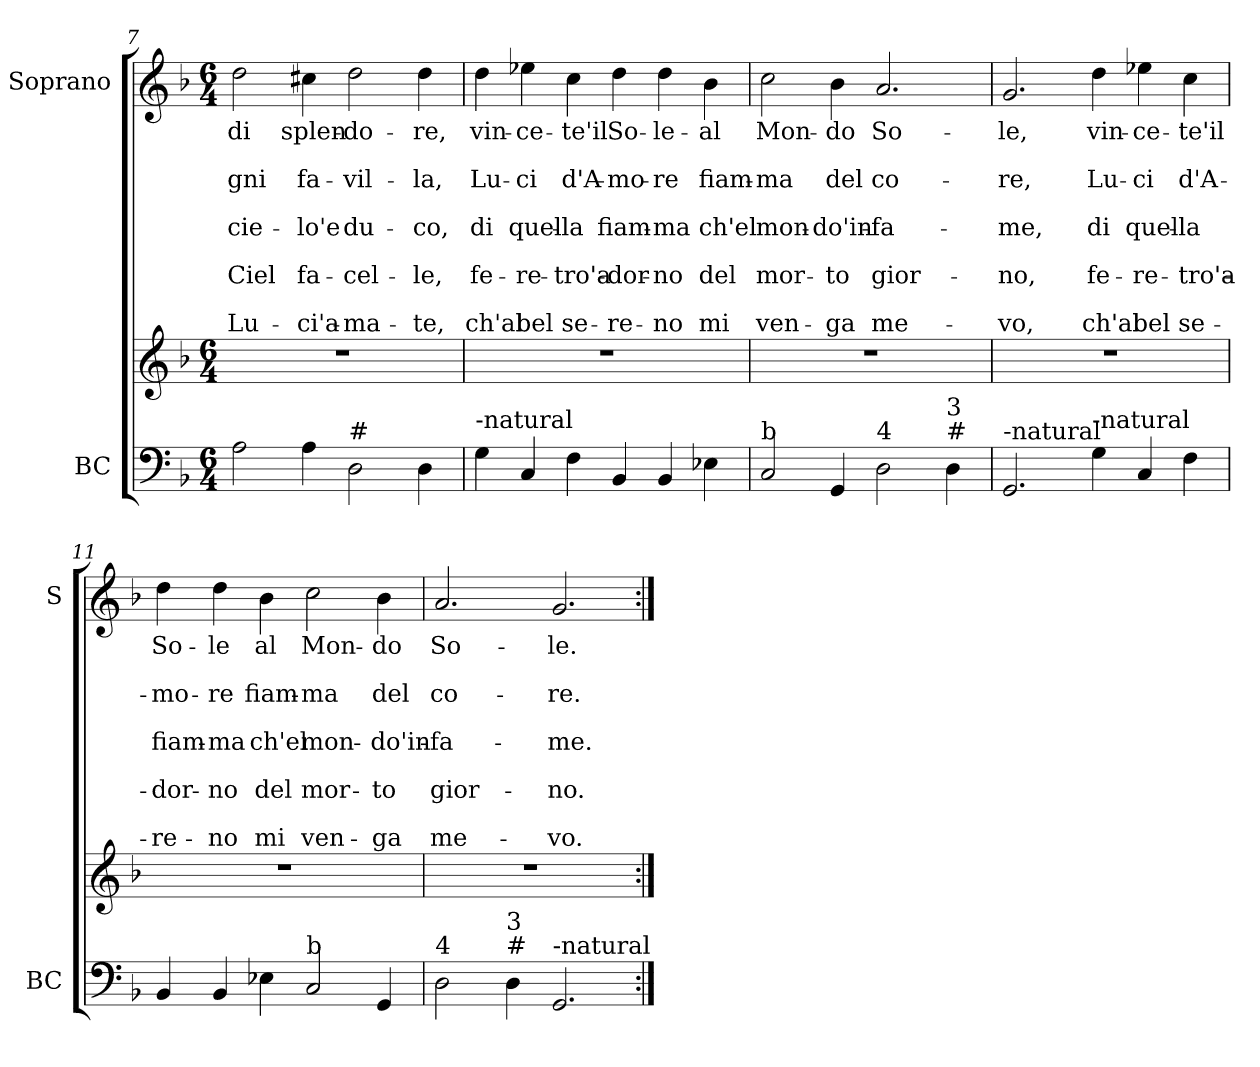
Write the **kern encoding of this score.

**kern	**kern	**kern	**text	**text	**text	**text	**text	**text	**text	**text	**text
*part2	*part2	*part1	*part1	*part1	*part1	*part1	*part1	*part1	*part1	*part1	*part1
*staff3	*staff2	*staff1	*staff1	*staff1	*staff1	*staff1	*staff1	*staff1	*staff1	*staff1	*staff1
*I"BC	*	*I"Soprano	*	*	*	*	*	*	*	*	*
*I'BC	*	*I'S	*	*	*	*	*	*	*	*	*
!!LO:PB:g=z
*clefF4	*clefG2	*clefG2	*	*	*	*	*	*	*	*	*
*k[b-]	*k[b-]	*k[b-]	*	*	*	*	*	*	*	*	*
*F:	*F:	*F:	*	*	*	*	*	*	*	*	*
*M6/4	*M6/4	*M6/4	*	*	*	*	*	*	*	*	*
=7	=7	=7	=7	=7	=7	=7	=7	=7	=7	=7	=7
!	!	!	!LO:LY:b	!	!LO:LY:b	!	!LO:LY:b	!	!LO:LY:b	!	!LO:LY:b
2A\	1.r	2dd\	di	.	-gni	.	cie-	.	Ciel	.	Lu-
!	!	!	!LO:LY:b	!	!LO:LY:b	!	!LO:LY:b	!	!LO:LY:b	!	!LO:LY:b
4A\	.	4cc#X\	splen-	.	fa-	.	-lo'e	.	fa-	.	-ci'a-
!LO:TX:a:t=#	!	!	!	!	!	!	!	!	!	!	!
!	!	!	!LO:LY:b	!	!LO:LY:b	!	!LO:LY:b	!	!LO:LY:b	!	!LO:LY:b
2D\	.	2dd\	-do-	.	-vil-	.	du-	.	-cel-	.	-ma-
!	!	!	!LO:LY:b	!	!LO:LY:b	!	!LO:LY:b	!	!LO:LY:b	!	!LO:LY:b
4D\	.	4dd\	-re,	.	-la,	.	-co,	.	-le,	.	-te,
=8	=8	=8	=8	=8	=8	=8	=8	=8	=8	=8	=8
!LO:TX:a:t=-natural	!	!	!	!	!	!	!	!	!	!	!
!	!	!	!LO:LY:b	!	!LO:LY:b	!	!LO:LY:b	!	!LO:LY:b	!	!LO:LY:b
4G\	1.r	4dd\	vin-	.	Lu-	.	di	.	fe-	.	ch'al
!	!	!	!LO:LY:b	!	!LO:LY:b	!	!LO:LY:b	!	!LO:LY:b	!	!LO:LY:b
4C/	.	4ee-X\	-ce-	.	-ci	.	quel-	.	-re-	.	bel
!	!	!	!LO:LY:b	!	!LO:LY:b	!	!LO:LY:b	!	!LO:LY:b	!	!LO:LY:b
4F\	.	4cc\	-te'il	.	d'A-	.	-la	.	-tro'a-	.	se-
!	!	!	!LO:LY:b	!	!LO:LY:b	!	!LO:LY:b	!	!LO:LY:b	!	!LO:LY:b
4BB-/	.	4dd\	So-	.	-mo-	.	fiam-	.	-dor-	.	-re-
!	!	!	!LO:LY:b	!	!LO:LY:b	!	!LO:LY:b	!	!LO:LY:b	!	!LO:LY:b
4BB-/	.	4dd\	-le-	.	-re	.	-ma	.	-no	.	-no
!	!	!	!LO:LY:b	!	!LO:LY:b	!	!LO:LY:b	!	!LO:LY:b	!	!LO:LY:b
4E-X\	.	4b-\	-al	.	fiam-	.	ch'el	.	del	.	mi
=9	=9	=9	=9	=9	=9	=9	=9	=9	=9	=9	=9
!LO:TX:a:t=b	!	!	!	!	!	!	!	!	!	!	!
!	!	!	!LO:LY:b	!	!LO:LY:b	!	!LO:LY:b	!	!LO:LY:b	!	!LO:LY:b
2C/	1.r	2cc\	Mon-	.	-ma	.	mon-	.	mor-	.	ven-
!	!	!	!LO:LY:b	!	!LO:LY:b	!	!LO:LY:b	!	!LO:LY:b	!	!LO:LY:b
4GG/	.	4b-\	-do	.	del	.	-do'in-	.	-to	.	-ga
!LO:TX:a:t=4	!	!	!	!	!	!	!	!	!	!	!
!	!	!	!LO:LY:b	!	!LO:LY:b	!	!LO:LY:b	!	!LO:LY:b	!	!LO:LY:b
2D\	.	2.a/	So-	.	co-	.	-fa-	.	gior-	.	me-
!LO:TX:a:t=#	!	!	!	!	!	!	!	!	!	!	!
!LO:TX:a:t=3	!	!	!	!	!	!	!	!	!	!	!
4D\	.	.	.	.	.	.	.	.	.	.	.
!!LO:LB:g=z
=10	=10	=10	=10	=10	=10	=10	=10	=10	=10	=10	=10
!LO:TX:a:t=-natural	!	!	!	!	!	!	!	!	!	!	!
!	!	!	!LO:LY:b	!	!LO:LY:b	!	!LO:LY:b	!	!LO:LY:b	!	!LO:LY:b
2.GG/	1.r	2.g/	-le,	.	-re,	.	-me,	.	-no,	.	-vo,
!LO:TX:a:t=-natural	!	!	!	!	!	!	!	!	!	!	!
!	!	!	!LO:LY:b	!	!LO:LY:b	!	!LO:LY:b	!	!LO:LY:b	!	!LO:LY:b
4G\	.	4dd\	vin-	.	Lu-	.	di	.	fe-	.	ch'al
!	!	!	!LO:LY:b	!	!LO:LY:b	!	!LO:LY:b	!	!LO:LY:b	!	!LO:LY:b
4C/	.	4ee-X\	-ce-	.	-ci	.	quel-	.	-re-	.	bel
!	!	!	!LO:LY:b	!	!LO:LY:b	!	!LO:LY:b	!	!LO:LY:b	!	!LO:LY:b
4F\	.	4cc\	-te'il	.	d'A-	.	-la	.	-tro'a-	.	se-
=11	=11	=11	=11	=11	=11	=11	=11	=11	=11	=11	=11
!	!	!	!LO:LY:b	!	!LO:LY:b	!	!LO:LY:b	!	!LO:LY:b	!	!LO:LY:b
4BB-/	1.r	4dd\	So-	.	-mo-	.	fiam-	.	-dor-	.	-re-
!	!	!	!LO:LY:b	!	!LO:LY:b	!	!LO:LY:b	!	!LO:LY:b	!	!LO:LY:b
4BB-/	.	4dd\	-le	.	-re	.	-ma	.	-no	.	-no
!	!	!	!LO:LY:b	!	!LO:LY:b	!	!LO:LY:b	!	!LO:LY:b	!	!LO:LY:b
4E-X\	.	4b-\	al	.	fiam-	.	ch'el	.	del	.	mi
!LO:TX:a:t=b	!	!	!	!	!	!	!	!	!	!	!
!	!	!	!LO:LY:b	!	!LO:LY:b	!	!LO:LY:b	!	!LO:LY:b	!	!LO:LY:b
2C/	.	2cc\	Mon-	.	-ma	.	mon-	.	mor-	.	ven-
!	!	!	!LO:LY:b	!	!LO:LY:b	!	!LO:LY:b	!	!LO:LY:b	!	!LO:LY:b
4GG/	.	4b-\	-do	.	del	.	-do'in-	.	-to	.	-ga
=12	=12	=12	=12	=12	=12	=12	=12	=12	=12	=12	=12
!LO:TX:a:t=4	!	!	!	!	!	!	!	!	!	!	!
!	!	!	!LO:LY:b	!	!LO:LY:b	!	!LO:LY:b	!	!LO:LY:b	!	!LO:LY:b
2D\	1.r	2.a/	So-	.	co-	.	-fa-	.	gior-	.	me-
!LO:TX:a:t=#	!	!	!	!	!	!	!	!	!	!	!
!LO:TX:a:t=3	!	!	!	!	!	!	!	!	!	!	!
4D\	.	.	.	.	.	.	.	.	.	.	.
!LO:TX:a:t=-natural	!	!	!	!	!	!	!	!	!	!	!
!	!	!	!LO:LY:b	!	!LO:LY:b	!	!LO:LY:b	!	!LO:LY:b	!	!LO:LY:b
2.GG/	.	2.g/	-le.	.	-re.	.	-me.	.	-no.	.	-vo.
=:|!	=:|!	=:|!	=:|!	=:|!	=:|!	=:|!	=:|!	=:|!	=:|!	=:|!	=:|!
*-	*-	*-	*-	*-	*-	*-	*-	*-	*-	*-	*-
